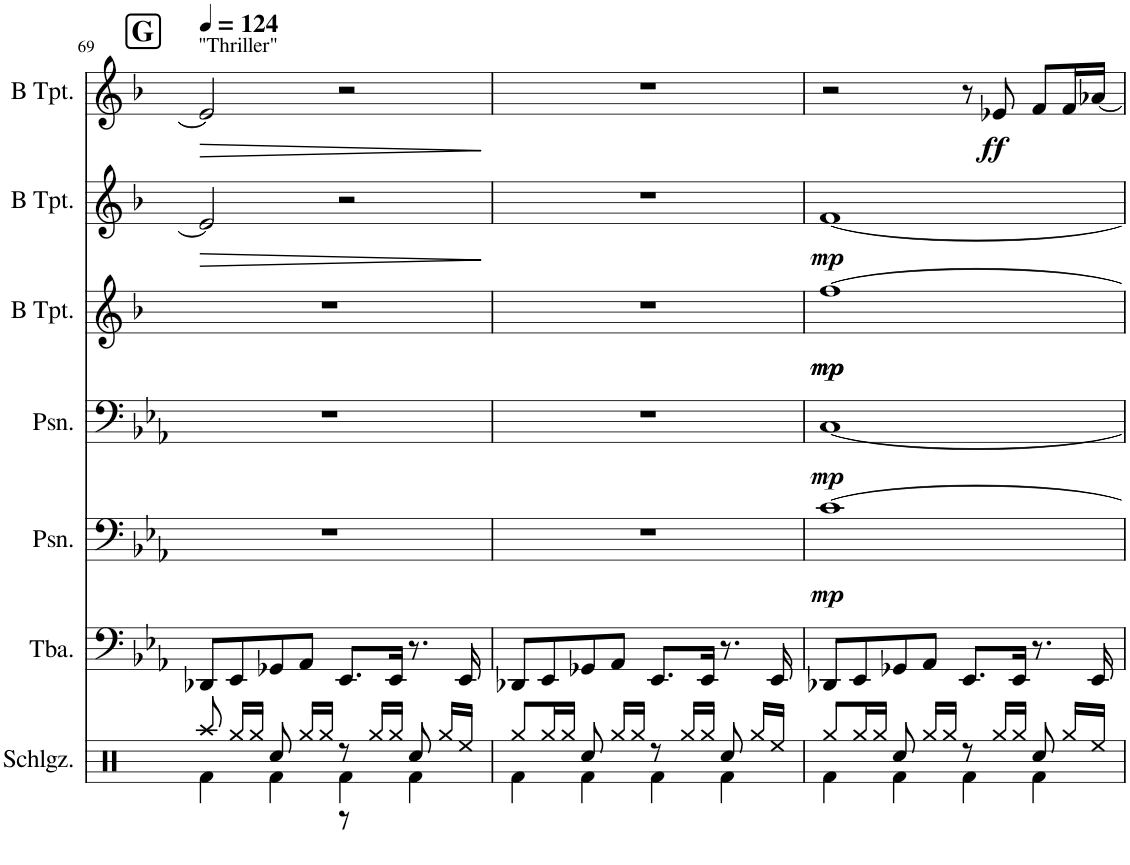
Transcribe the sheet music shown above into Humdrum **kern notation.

**kern	**kern	**kern	**dynam	**kern	**dynam	**kern	**dynam	**kern	**dynam	**kern	**dynam
*part7	*part6	*part5	*part5	*part4	*part4	*part3	*part3	*part2	*part2	*part1	*part1
*staff7	*staff6	*staff5	*staff5	*staff4	*staff4	*staff3	*staff3	*staff2	*staff2	*staff1	*staff1
*I"Schlagzeug	*I"Tuba	*I"Posaune	*	*I"Posaune	*	*I"Trompete in B	*	*I"Trompete in B	*	*I"Trompete in B	*
*I'Schlgz.	*I'Tba.	*I'Psn.	*	*I'Psn.	*	*	*	*	*	*	*
!!LO:PB:g=z
*clefX	*clefF4	*clefF4	*	*clefF4	*	*clefG2	*	*clefG2	*	*clefG2	*
*	*	*	*	*	*	*Trd1c2	*	*Trd1c2	*	*Trd1c2	*
*k[]	*k[b-e-a-]	*k[b-e-a-]	*	*k[b-e-a-]	*	*k[b-]	*	*k[b-]	*	*k[b-]	*
*M4/4	*M4/4	*M4/4	*	*M4/4	*	*M4/4	*	*M4/4	*	*M4/4	*
*MM124	*MM124	*MM124	*	*MM124	*	*MM124	*	*MM124	*	*MM124	*
!!LO:REH:place=s1:a:B:cj:fs=14:t=G
=69	=69	=69	=69	=69	=69	=69	=69	=69	=69	=69	=69
*^	*	*	*	*	*	*	*	*	*	*	*
*	*^	*	*	*	*	*	*	*	*	*	*	*
!	!	!	!	!	!	!	!	!	!	!	!	!LO:TX:a:t="Thriller"	!
!	!	!	!	!	!	!	!	!	!	!	!LO:HP:b	!	!LO:HP:b
8Raa/	4Rf\	8ryy	8DD-X/L	1r	.	1r	.	1r	.	2e/]	>	2e/]	>
8ryy	.	16Rgg/LL	8EE-/	.	.	.	.	.	.	.	.	.	.
.	.	16Rgg/JJ	.	.	.	.	.	.	.	.	.	.	.
8Rcc/	4Rf\	8ryy	8GG-X/	.	.	.	.	.	.	.	.	.	.
8ryy	.	16Rgg/LL	8AA-/J	.	.	.	.	.	.	.	.	.	.
.	.	16Rgg/JJ	.	.	.	.	.	.	.	.	.	.	.
8r	4Rf\	8r	8.EE-/L	.	.	.	.	.	.	2r	.	2r	.
8ryy	.	16Rgg/LL	.	.	.	.	.	.	.	.	.	.	.
.	.	16Rgg/JJ	16EE-/Jk	.	.	.	.	.	.	.	.	.	.
8Rcc/	4Rf\	8ryy	8.r	.	.	.	.	.	.	.	.	.	.
8ryy	.	16Rgg/LL	.	.	.	.	.	.	.	.	.	.	.
.	.	16Ree/JJ	16EE-/	.	.	.	.	.	.	.	.	.	.
*v	*v	*v	*	*	*	*	*	*	*	*	*	*	*
.	.	.	.	.	.	.	.	.	]	.	]
=70	=70	=70	=70	=70	=70	=70	=70	=70	=70	=70	=70
*^	*	*	*	*	*	*	*	*	*	*	*
*	*^	*	*	*	*	*	*	*	*	*	*	*
4ryy	4Rf\	8Rgg/L	8DD-X/L	1r	.	1r	.	1r	.	1r	.	1r	.
.	.	16Rgg/L	8EE-/	.	.	.	.	.	.	.	.	.	.
.	.	16Rgg/JJ	.	.	.	.	.	.	.	.	.	.	.
8Rcc/	4Rf\	8ryy	8GG-X/	.	.	.	.	.	.	.	.	.	.
8ryy	.	16Rgg/LL	8AA-/J	.	.	.	.	.	.	.	.	.	.
.	.	16Rgg/JJ	.	.	.	.	.	.	.	.	.	.	.
8r	4Rf\	8ryy	8.EE-/L	.	.	.	.	.	.	.	.	.	.
8ryy	.	16Rgg/LL	.	.	.	.	.	.	.	.	.	.	.
.	.	16Rgg/JJ	16EE-/Jk	.	.	.	.	.	.	.	.	.	.
8Rcc/	4Rf\	8ryy	8.r	.	.	.	.	.	.	.	.	.	.
8ryy	.	16Rgg/LL	.	.	.	.	.	.	.	.	.	.	.
.	.	16Ree/JJ	16EE-/	.	.	.	.	.	.	.	.	.	.
=71	=71	=71	=71	=71	=71	=71	=71	=71	=71	=71	=71	=71	=71
!	!	!	!	!	!LO:DY:b	!	!LO:DY:b	!	!LO:DY:b	!	!	!	!
!	!	!	!	!	!	!	!	!	!LO:DY:n=1:b	!	!LO:DY:b	!	!
4ryy	4Rf\	8Rgg/L	8DD-X/L	[1c	mp	[1C	mp	[1ff	mp mp	[1f	mp	2r	.
.	.	16Rgg/L	8EE-/	.	.	.	.	.	.	.	.	.	.
.	.	16Rgg/JJ	.	.	.	.	.	.	.	.	.	.	.
8Rcc/	4Rf\	8ryy	8GG-X/	.	.	.	.	.	.	.	.	.	.
8ryy	.	16Rgg/LL	8AA-/J	.	.	.	.	.	.	.	.	.	.
.	.	16Rgg/JJ	.	.	.	.	.	.	.	.	.	.	.
8r	4Rf\	8ryy	8.EE-/L	.	.	.	.	.	.	.	.	8r	.
!	!	!	!	!	!	!	!	!	!	!	!	!	!LO:DY:b
8ryy	.	16Rgg/LL	.	.	.	.	.	.	.	.	.	8e-X/	ff
.	.	16Rgg/JJ	16EE-/Jk	.	.	.	.	.	.	.	.	.	.
8Rcc/	4Rf\	8ryy	8.r	.	.	.	.	.	.	.	.	8f/L	.
8ryy	.	16Rgg/LL	.	.	.	.	.	.	.	.	.	16f/L	.
.	.	16Ree/JJ	16EE-/	.	.	.	.	.	.	.	.	[16a-X/JJ	.
*v	*v	*v	*	*	*	*	*	*	*	*	*	*	*
=	=	=	=	=	=	=	=	=	=	=	=
*-	*-	*-	*-	*-	*-	*-	*-	*-	*-	*-	*-
